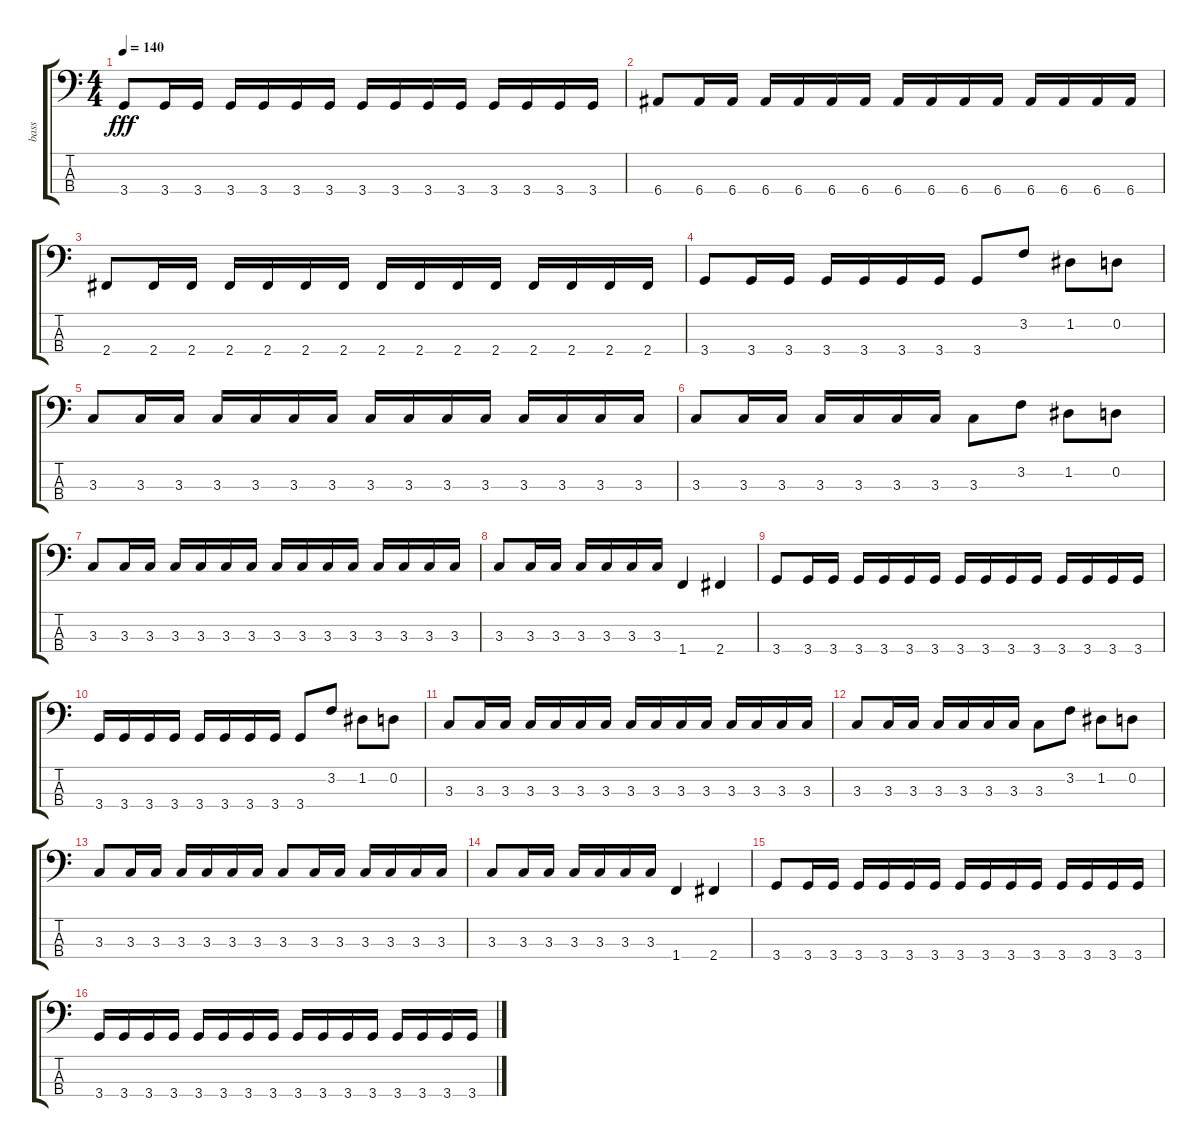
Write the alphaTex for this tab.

\track ("bass" "bass") {instrument electricbassfinger}
\staff {score tabs}
\tuning (G2 D2 A1 E1) {hide}
\ts (4 4)
\tempo 140
\clef f4
\ks c
3.4.8{dy fff} 3.4.16 3.4.16 3.4.16 3.4.16 3.4.16 3.4.16 3.4.16 3.4.16 3.4.16 3.4.16 3.4.16 3.4.16 3.4.16 3.4.16 |
6.4.8 6.4.16 6.4.16 6.4.16 6.4.16 6.4.16 6.4.16 6.4.16 6.4.16 6.4.16 6.4.16 6.4.16 6.4.16 6.4.16 6.4.16 |
2.4.8 2.4.16 2.4.16 2.4.16 2.4.16 2.4.16 2.4.16 2.4.16 2.4.16 2.4.16 2.4.16 2.4.16 2.4.16 2.4.16 2.4.16 |
\section ("" "")
3.4.8 3.4.16 3.4.16 3.4.16 3.4.16 3.4.16 3.4.16 3.4.8 3.2.8 1.2.8 0.2.8 |
3.3.8 3.3.16 3.3.16 3.3.16 3.3.16 3.3.16 3.3.16 3.3.16 3.3.16 3.3.16 3.3.16 3.3.16 3.3.16 3.3.16 3.3.16 |
3.3.8 3.3.16 3.3.16 3.3.16 3.3.16 3.3.16 3.3.16 3.3.8 3.2.8 1.2.8 0.2.8 |
3.3.8 3.3.16 3.3.16 3.3.16 3.3.16 3.3.16 3.3.16 3.3.16 3.3.16 3.3.16 3.3.16 3.3.16 3.3.16 3.3.16 3.3.16 |
3.3.8 3.3.16 3.3.16 3.3.16 3.3.16 3.3.16 3.3.16 1.4.4 2.4.4 |
3.4.8 3.4.16 3.4.16 3.4.16 3.4.16 3.4.16 3.4.16 3.4.16 3.4.16 3.4.16 3.4.16 3.4.16 3.4.16 3.4.16 3.4.16 |
3.4.16 3.4.16 3.4.16 3.4.16 3.4.16 3.4.16 3.4.16 3.4.16 3.4.8 3.2.8 1.2.8 0.2.8 |
3.3.8 3.3.16 3.3.16 3.3.16 3.3.16 3.3.16 3.3.16 3.3.16 3.3.16 3.3.16 3.3.16 3.3.16 3.3.16 3.3.16 3.3.16 |
3.3.8 3.3.16 3.3.16 3.3.16 3.3.16 3.3.16 3.3.16 3.3.8 3.2.8 1.2.8 0.2.8 |
3.3.8 3.3.16 3.3.16 3.3.16 3.3.16 3.3.16 3.3.16 3.3.8 3.3.16 3.3.16 3.3.16 3.3.16 3.3.16 3.3.16 |
3.3.8 3.3.16 3.3.16 3.3.16 3.3.16 3.3.16 3.3.16 1.4.4 2.4.4 |
3.4.8 3.4.16 3.4.16 3.4.16 3.4.16 3.4.16 3.4.16 3.4.16 3.4.16 3.4.16 3.4.16 3.4.16 3.4.16 3.4.16 3.4.16 |
3.4.16 3.4.16 3.4.16 3.4.16 3.4.16 3.4.16 3.4.16 3.4.16 3.4.16 3.4.16 3.4.16 3.4.16 3.4.16 3.4.16 3.4.16 3.4.16
